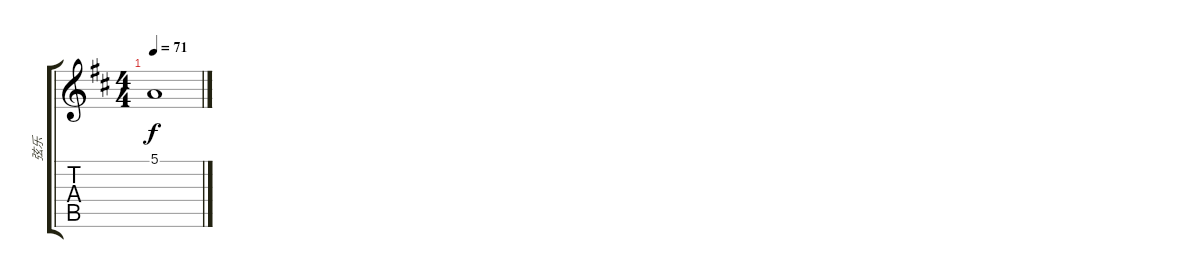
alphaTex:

\track ("弦乐" "弦乐") {instrument stringensemble1}
\staff {score tabs}
\tuning (E4 B3 G3 D3 A2 E2) {hide}
\ts (4 4)
\tempo 71
\clef g2
\ks d
5.1.1{dy f}
